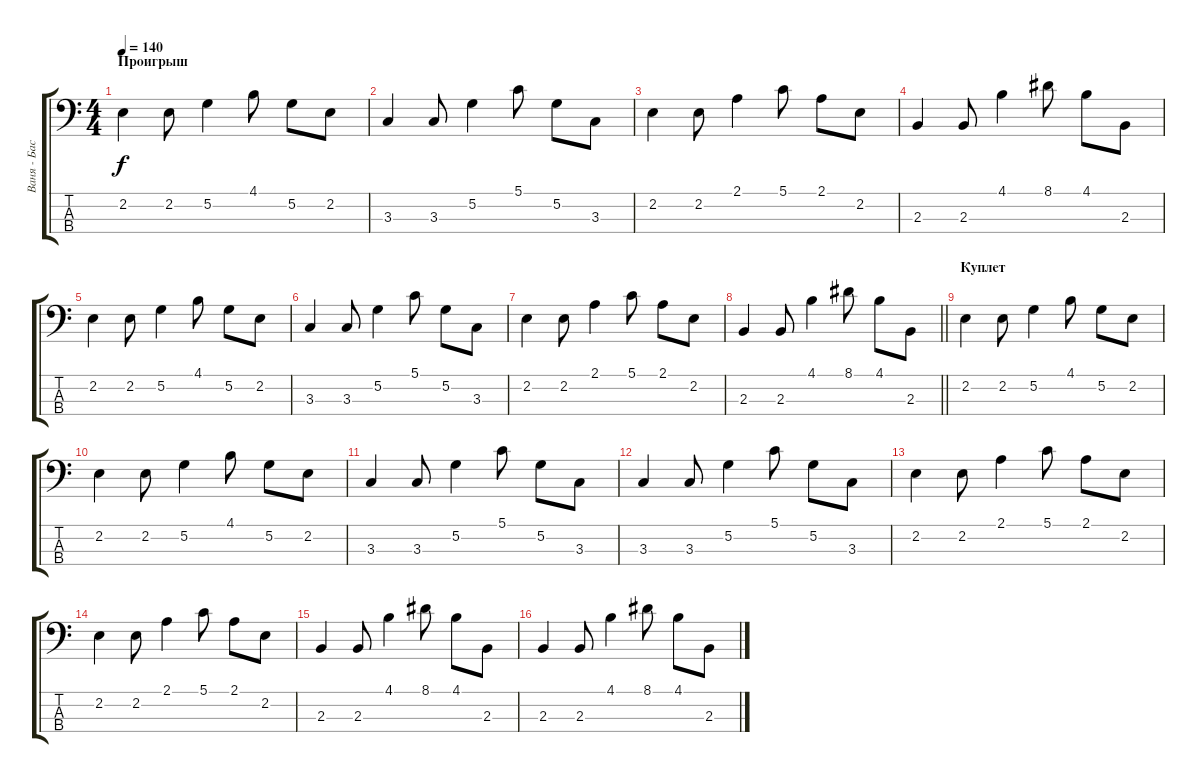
\track ("Ваня - Бас" "Ваня - Бас") {instrument electricbasspick}
\staff {score tabs}
\tuning (G2 D2 A1 E1) {hide}
\ts (4 4)
\section ("" "Проигрыш")
\tempo 140
\clef f4
\ks c
2.2.4{dy f} 2.2.8 5.2.4 4.1.8 5.2.8 2.2.8 |
3.3.4 3.3.8 5.2.4 5.1.8 5.2.8 3.3.8 |
2.2.4 2.2.8 2.1.4 5.1.8 2.1.8 2.2.8 |
2.3.4 2.3.8 4.1.4 8.1.8 4.1.8 2.3.8 |
2.2.4 2.2.8 5.2.4 4.1.8 5.2.8 2.2.8 |
3.3.4 3.3.8 5.2.4 5.1.8 5.2.8 3.3.8 |
2.2.4 2.2.8 2.1.4 5.1.8 2.1.8 2.2.8 |
\barLineRight lightlight
2.3.4 2.3.8 4.1.4 8.1.8 4.1.8 2.3.8 |
\section ("" "Куплет")
2.2.4 2.2.8 5.2.4 4.1.8 5.2.8 2.2.8 |
2.2.4 2.2.8 5.2.4 4.1.8 5.2.8 2.2.8 |
3.3.4 3.3.8 5.2.4 5.1.8 5.2.8 3.3.8 |
3.3.4 3.3.8 5.2.4 5.1.8 5.2.8 3.3.8 |
2.2.4 2.2.8 2.1.4 5.1.8 2.1.8 2.2.8 |
2.2.4 2.2.8 2.1.4 5.1.8 2.1.8 2.2.8 |
2.3.4 2.3.8 4.1.4 8.1.8 4.1.8 2.3.8 |
2.3.4 2.3.8 4.1.4 8.1.8 4.1.8 2.3.8
